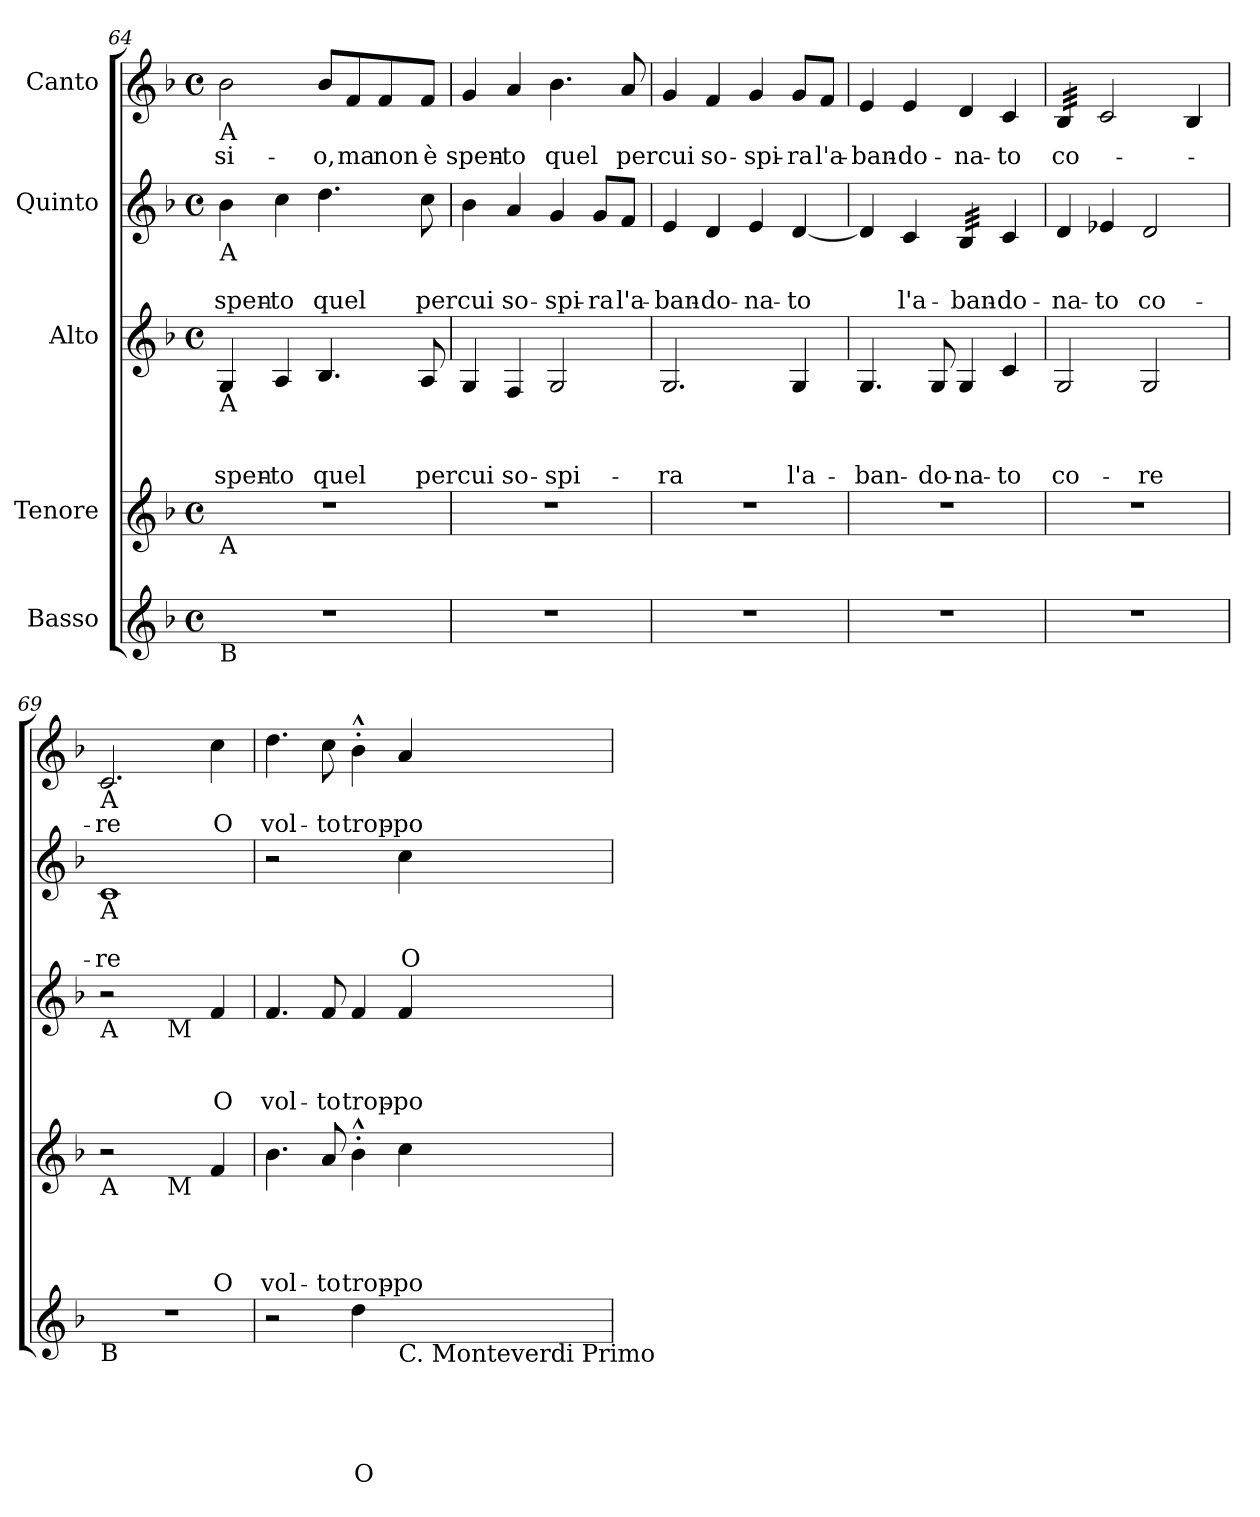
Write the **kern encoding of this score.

**kern	**text	**text	**text	**text	**text	**kern	**text	**text	**text	**text	**kern	**text	**text	**text	**kern	**text	**text	**kern	**text
*part5	*part5	*part5	*part5	*part5	*part5	*part4	*part4	*part4	*part4	*part4	*part3	*part3	*part3	*part3	*part2	*part2	*part2	*part1	*part1
*staff5	*staff5	*staff5	*staff5	*staff5	*staff5	*staff4	*staff4	*staff4	*staff4	*staff4	*staff3	*staff3	*staff3	*staff3	*staff2	*staff2	*staff2	*staff1	*staff1
*I"Basso	*	*	*	*	*	*I"Tenore	*	*	*	*	*I"Alto	*	*	*	*I"Quinto	*	*	*I"Canto	*
!!LO:LB:g=z
*clefG2	*	*	*	*	*	*clefG2	*	*	*	*	*clefG2	*	*	*	*clefG2	*	*	*clefG2	*
*k[b-]	*	*	*	*	*	*k[b-]	*	*	*	*	*k[b-]	*	*	*	*k[b-]	*	*	*k[b-]	*
*F:	*	*	*	*	*	*F:	*	*	*	*	*F:	*	*	*	*F:	*	*	*F:	*
*M4/4	*	*	*	*	*	*M4/4	*	*	*	*	*M4/4	*	*	*	*M4/4	*	*	*M4/4	*
*met(c)	*	*	*	*	*	*met(c)	*	*	*	*	*met(c)	*	*	*	*met(c)	*	*	*met(c)	*
=64	=64	=64	=64	=64	=64	=64	=64	=64	=64	=64	=64	=64	=64	=64	=64	=64	=64	=64	=64
!	!	!	!	!	!	!	!	!	!	!	!	!	!	!	!	!	!	!LO:TX:b:t=A	!
!	!	!	!	!	!	!	!	!	!	!	!	!	!	!	!LO:TX:b:t=A	!	!	!	!
!	!	!	!	!	!	!	!	!	!	!	!LO:TX:b:t=A	!	!	!	!	!	!	!	!
!	!	!	!	!	!	!LO:TX:b:t=A	!	!	!	!	!	!	!	!	!	!	!	!	!
!LO:TX:b:t=B	!	!	!	!	!	!	!	!	!	!	!	!	!	!	!	!	!	!	!
!	!	!	!	!	!	!	!	!	!	!	!	!	!	!LO:LY:b	!	!	!LO:LY:b	!	!LO:LY:b
1r	.	.	.	.	.	1r	.	.	.	.	4G/	.	.	spen-	4b-\	.	spen-	2b-\	-si-
!	!	!	!	!	!	!	!	!	!	!	!	!	!	!LO:LY:b	!	!	!LO:LY:b	!	!
.	.	.	.	.	.	.	.	.	.	.	4A/	.	.	-to	4cc\	.	-to	.	.
!	!	!	!	!	!	!	!	!	!	!	!	!	!	!LO:LY:b	!	!	!LO:LY:b	!	!LO:LY:b
.	.	.	.	.	.	.	.	.	.	.	4.B-/	.	.	quel	4.dd\	.	quel	8b-/L	-o,
!	!	!	!	!	!	!	!	!	!	!	!	!	!	!	!	!	!	!	!LO:LY:b
.	.	.	.	.	.	.	.	.	.	.	.	.	.	.	.	.	.	8f/	ma
!	!	!	!	!	!	!	!	!	!	!	!	!	!	!	!	!	!	!	!LO:LY:b
.	.	.	.	.	.	.	.	.	.	.	.	.	.	.	.	.	.	8f/	non
!	!	!	!	!	!	!	!	!	!	!	!	!	!	!LO:LY:b	!	!	!LO:LY:b	!	!LO:LY:b
.	.	.	.	.	.	.	.	.	.	.	8A/	.	.	per	8cc\	.	per	8f/J	è
=65	=65	=65	=65	=65	=65	=65	=65	=65	=65	=65	=65	=65	=65	=65	=65	=65	=65	=65	=65
!	!	!	!	!	!	!	!	!	!	!	!	!	!	!LO:LY:b	!	!	!LO:LY:b	!	!LO:LY:b
1r	.	.	.	.	.	1r	.	.	.	.	4G/	.	.	cui	4b-\	.	cui	4g/	spen-
!	!	!	!	!	!	!	!	!	!	!	!	!	!	!LO:LY:b	!	!	!LO:LY:b	!	!LO:LY:b
.	.	.	.	.	.	.	.	.	.	.	4F/	.	.	so-	4a/	.	so-	4a/	-to
!	!	!	!	!	!	!	!	!	!	!	!	!	!	!LO:LY:b	!	!	!LO:LY:b	!	!LO:LY:b
.	.	.	.	.	.	.	.	.	.	.	2G/	.	.	-spi-	4g/	.	-spi-	4.b-\	quel
!	!	!	!	!	!	!	!	!	!	!	!	!	!	!	!	!	!LO:LY:b	!	!
.	.	.	.	.	.	.	.	.	.	.	.	.	.	.	8g/L	.	-ra	.	.
!	!	!	!	!	!	!	!	!	!	!	!	!	!	!	!	!	!LO:LY:b	!	!LO:LY:b
.	.	.	.	.	.	.	.	.	.	.	.	.	.	.	8f/J	.	l'a-	8a/	per
=66	=66	=66	=66	=66	=66	=66	=66	=66	=66	=66	=66	=66	=66	=66	=66	=66	=66	=66	=66
!	!	!	!	!	!	!	!	!	!	!	!	!	!	!LO:LY:b	!	!	!LO:LY:b	!	!LO:LY:b
1r	.	.	.	.	.	1r	.	.	.	.	2.G/	.	.	-ra	4e/	.	-ban-	4g/	cui
!	!	!	!	!	!	!	!	!	!	!	!	!	!	!	!	!	!LO:LY:b	!	!LO:LY:b
.	.	.	.	.	.	.	.	.	.	.	.	.	.	.	4d/	.	-do-	4f/	so-
!	!	!	!	!	!	!	!	!	!	!	!	!	!	!	!	!	!LO:LY:b	!	!LO:LY:b
.	.	.	.	.	.	.	.	.	.	.	.	.	.	.	4e/	.	-na-	4g/	-spi-
!	!	!	!	!	!	!	!	!	!	!	!	!	!	!LO:LY:b	!	!	!LO:LY:b	!	!LO:LY:b
.	.	.	.	.	.	.	.	.	.	.	4G/	.	.	l'a-	[<4d/	.	-to	8g/L	-ra
!	!	!	!	!	!	!	!	!	!	!	!	!	!	!	!	!	!	!	!LO:LY:b
.	.	.	.	.	.	.	.	.	.	.	.	.	.	.	.	.	.	8f/J	l'a-
=67	=67	=67	=67	=67	=67	=67	=67	=67	=67	=67	=67	=67	=67	=67	=67	=67	=67	=67	=67
!	!	!	!	!	!	!	!	!	!	!	!	!	!	!LO:LY:b	!	!	!	!	!LO:LY:b
1r	.	.	.	.	.	1r	.	.	.	.	4.G/	.	.	-ban-	4d/]	.	.	4e/	-ban-
!	!	!	!	!	!	!	!	!	!	!	!	!	!	!	!	!	!LO:LY:b	!	!LO:LY:b
.	.	.	.	.	.	.	.	.	.	.	.	.	.	.	4c/	.	l'a-	4e/	-do-
!	!	!	!	!	!	!	!	!	!	!	!	!	!	!LO:LY:b	!	!	!	!	!
.	.	.	.	.	.	.	.	.	.	.	8G/	.	.	-do-	.	.	.	.	.
!	!	!	!	!	!	!	!	!	!	!	!	!	!	!LO:LY:b	!	!	!LO:LY:b	!	!LO:LY:b
*	*	*	*	*	*	*	*	*	*	*	*	*	*	*	*tremolo	*	*	*	*
.	.	.	.	.	.	.	.	.	.	.	4G/	.	.	-na-	32B-/LLL	.	-ban-	4d/	-na-
.	.	.	.	.	.	.	.	.	.	.	.	.	.	.	32B-/	.	.	.	.
.	.	.	.	.	.	.	.	.	.	.	.	.	.	.	32B-/	.	.	.	.
.	.	.	.	.	.	.	.	.	.	.	.	.	.	.	32B-/	.	.	.	.
.	.	.	.	.	.	.	.	.	.	.	.	.	.	.	32B-/	.	.	.	.
.	.	.	.	.	.	.	.	.	.	.	.	.	.	.	32B-/	.	.	.	.
.	.	.	.	.	.	.	.	.	.	.	.	.	.	.	32B-/	.	.	.	.
.	.	.	.	.	.	.	.	.	.	.	.	.	.	.	32B-/JJJ	.	.	.	.
*	*	*	*	*	*	*	*	*	*	*	*	*	*	*	*Xtremolo	*	*	*	*
!	!	!	!	!	!	!	!	!	!	!	!	!	!	!LO:LY:b	!	!	!LO:LY:b	!	!LO:LY:b
.	.	.	.	.	.	.	.	.	.	.	4c/	.	.	-to	4c/	.	-do-	4c/	-to
=68	=68	=68	=68	=68	=68	=68	=68	=68	=68	=68	=68	=68	=68	=68	=68	=68	=68	=68	=68
!	!	!	!	!	!	!	!	!	!	!	!	!	!	!LO:LY:b	!	!	!LO:LY:b	!	!LO:LY:b
*	*	*	*	*	*	*	*	*	*	*	*	*	*	*	*	*	*	*tremolo	*
1r	.	.	.	.	.	1r	.	.	.	.	2G/	.	.	co-	4d/	.	-na-	32B-/LLL	co-
.	.	.	.	.	.	.	.	.	.	.	.	.	.	.	.	.	.	32B-/	.
.	.	.	.	.	.	.	.	.	.	.	.	.	.	.	.	.	.	32B-/	.
.	.	.	.	.	.	.	.	.	.	.	.	.	.	.	.	.	.	32B-/	.
.	.	.	.	.	.	.	.	.	.	.	.	.	.	.	.	.	.	32B-/	.
.	.	.	.	.	.	.	.	.	.	.	.	.	.	.	.	.	.	32B-/	.
.	.	.	.	.	.	.	.	.	.	.	.	.	.	.	.	.	.	32B-/	.
.	.	.	.	.	.	.	.	.	.	.	.	.	.	.	.	.	.	32B-/JJJ	.
*	*	*	*	*	*	*	*	*	*	*	*	*	*	*	*	*	*	*Xtremolo	*
!	!	!	!	!	!	!	!	!	!	!	!	!	!	!	!	!	!LO:LY:b	!	!
.	.	.	.	.	.	.	.	.	.	.	.	.	.	.	4e-X/	.	-to	2c/	.
!	!	!	!	!	!	!	!	!	!	!	!	!	!	!LO:LY:b	!	!	!LO:LY:b	!	!
.	.	.	.	.	.	.	.	.	.	.	2G/	.	.	-re	2d/	.	co-	.	.
.	.	.	.	.	.	.	.	.	.	.	.	.	.	.	.	.	.	4B-/	.
!!LO:PB:g=z
=69	=69	=69	=69	=69	=69	=69	=69	=69	=69	=69	=69	=69	=69	=69	=69	=69	=69	=69	=69
!	!	!	!	!	!	!	!	!	!	!	!	!	!	!	!	!	!	!LO:TX:b:t=A	!
!	!	!	!	!	!	!	!	!	!	!	!	!	!	!	!LO:TX:b:t=A	!	!	!	!
!	!	!	!	!	!	!	!	!	!	!	!LO:TX:b:t=A	!	!	!	!	!	!	!	!
!	!	!	!	!	!	!LO:TX:b:t=A	!	!	!	!	!	!	!	!	!	!	!	!	!
!LO:TX:b:t=B	!	!	!	!	!	!	!	!	!	!	!	!	!	!	!	!	!	!	!
!	!	!	!	!	!	!	!	!	!	!	!	!	!	!	!	!	!LO:LY:b	!	!LO:LY:b
1r	.	.	.	.	.	2r	.	.	.	.	2r	.	.	.	1c	.	-re	2.c/	-re
!	!	!	!	!	!	!	!	!	!	!	!LO:TX:b:t=M	!	!	!	!	!	!	!	!
!	!	!	!	!	!	!LO:TX:b:t=M	!	!	!	!	!	!	!	!	!	!	!	!	!
.	.	.	.	.	.	4ryy	.	.	.	.	4ryy	.	.	.	.	.	.	.	.
!	!	!	!	!	!	!	!	!	!	!LO:LY:b	!	!	!	!LO:LY:b	!	!	!	!	!LO:LY:b
.	.	.	.	.	.	4f/	.	.	.	O	4f/	.	.	O	.	.	.	4cc\	O
=70	=70	=70	=70	=70	=70	=70	=70	=70	=70	=70	=70	=70	=70	=70	=70	=70	=70	=70	=70
!	!	!	!	!	!	!	!	!	!	!LO:LY:b	!	!	!	!LO:LY:b	!	!	!	!	!LO:LY:b
2r	.	.	.	.	.	4.b-\	.	.	.	vol-	4.f/	.	.	vol-	2r	.	.	4.dd\	vol-
!	!	!	!	!	!	!	!	!	!	!LO:LY:b	!	!	!	!LO:LY:b	!	!	!	!	!LO:LY:b
.	.	.	.	.	.	8a/	.	.	.	-to	8f/	.	.	-to	.	.	.	8cc\	-to
!	!	!	!	!	!LO:LY:b	!	!	!	!	!LO:LY:b	!	!	!	!LO:LY:b	!	!	!	!	!LO:LY:b
4dd\	.	.	.	.	O	4b-^^>'>\	.	.	.	trop-	4f/	.	.	trop-	4ryy	.	.	4b-^^>'>\	trop-
!LO:TX:b:t=C. Monteverdi Primo	!	!	!	!	!	!	!	!	!	!	!	!	!	!	!	!	!	!	!
!	!	!	!	!	!	!	!	!	!	!LO:LY:b	!	!	!	!LO:LY:b	!	!	!LO:LY:b	!	!LO:LY:b
4ryy	.	.	.	.	.	4cc\	.	.	.	-po	4f/	.	.	-po	4cc\	.	O	4a/	-po
=	=	=	=	=	=	=	=	=	=	=	=	=	=	=	=	=	=	=	=
*-	*-	*-	*-	*-	*-	*-	*-	*-	*-	*-	*-	*-	*-	*-	*-	*-	*-	*-	*-
